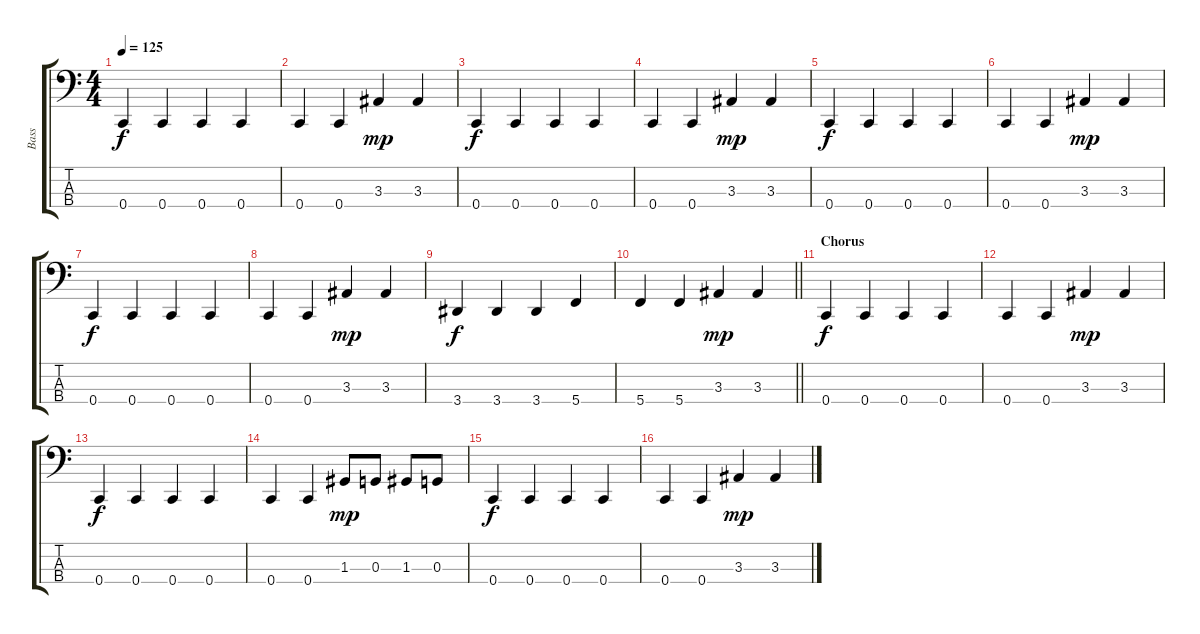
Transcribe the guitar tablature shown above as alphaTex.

\track ("Bass" "Bass") {instrument electricbassfinger}
\staff {score tabs}
\tuning (F2 C2 G1 C1) {hide}
\ts (4 4)
\tempo 125
\clef f4
\ks c
0.4.4{dy f} 0.4.4 0.4.4 0.4.4 |
0.4.4 0.4.4 3.3.4{dy mp} 3.3.4 |
0.4.4{dy f} 0.4.4 0.4.4 0.4.4 |
0.4.4 0.4.4 3.3.4{dy mp} 3.3.4 |
0.4.4{dy f} 0.4.4 0.4.4 0.4.4 |
0.4.4 0.4.4 3.3.4{dy mp} 3.3.4 |
0.4.4{dy f} 0.4.4 0.4.4 0.4.4 |
0.4.4 0.4.4 3.3.4{dy mp} 3.3.4 |
3.4.4{dy f} 3.4.4 3.4.4 5.4.4 |
\barLineRight lightlight
5.4.4 5.4.4 3.3.4{dy mp} 3.3.4 |
\section ("" "Chorus")
0.4.4{dy f} 0.4.4 0.4.4 0.4.4 |
0.4.4 0.4.4 3.3.4{dy mp} 3.3.4 |
0.4.4{dy f} 0.4.4 0.4.4 0.4.4 |
0.4.4 0.4.4 1.3.8{dy mp} 0.3.8 1.3.8 0.3.8 |
0.4.4{dy f} 0.4.4 0.4.4 0.4.4 |
0.4.4 0.4.4 3.3.4{dy mp} 3.3.4
